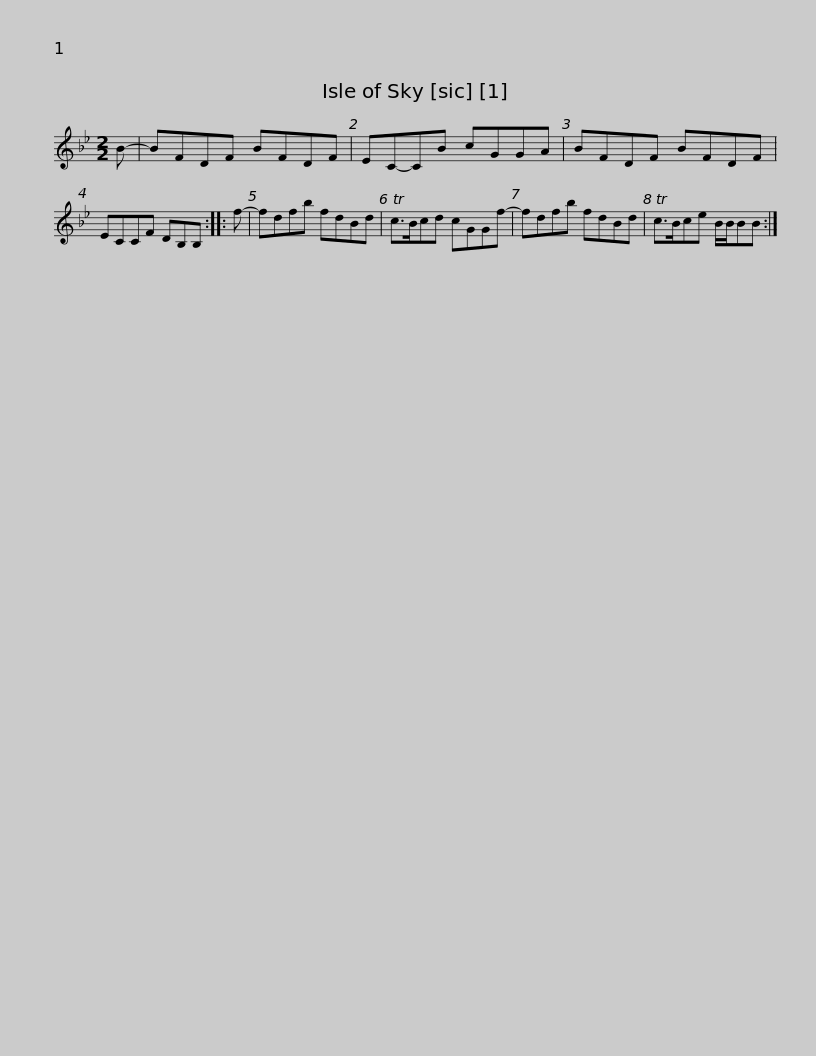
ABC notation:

X:1
L:1/8
M:2/2
I:linebreak $
K:Bb
V:1 treble
V:1
 B- | BFDF BFDF | EC-CB cGGA | BFDF BFDF | ECCF DB,B, :: %5
 f- | fdfb fdBd |$ Tc>Bcd cGGf- | fdfb fdBd | Tc>Bce B/B/BB :| %10
